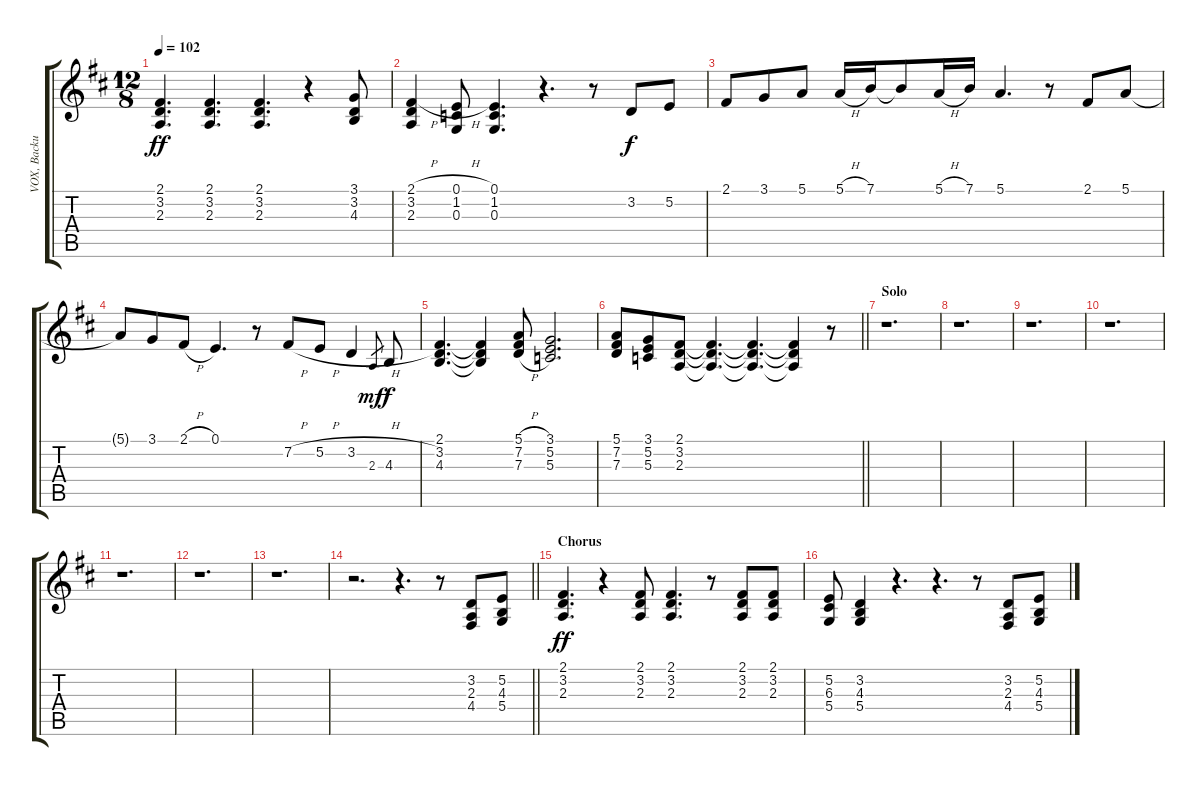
\track ("VOX, Backup" "VOX, Backu") {instrument synthvoice}
\staff {score tabs}
\tuning (E4 B3 G3 D3 A2 E2) {hide}
\ts (12 8)
\tempo 102
\clef g2
\ks d
(2.1 3.2 2.3).4{d dy ff} (2.1 3.2 2.3).4{d} (2.1 3.2 2.3).4{d} r.4 (3.1 3.2 4.3).8 |
(2.1{h} 3.2 2.3).4 (0.1{h} 1.2 0.3).8 (0.1 1.2 0.3).4{d} r.4{d} r.8 3.2.8{dy f} 5.2.8 |
2.1.8 3.1.8 5.1.8 5.1{h}.16 7.1.16 7.1{t}.8 5.1{h}.16 7.1.16 5.1.4{d} r.8 2.1.8 5.1.8 |
5.1{t}.8 3.1.8 2.1{h}.8 0.1.4{d} r.8 7.2{h}.8 5.2{h}.8 3.2{h}.4 2.3.8{gr dy mf} 4.3.8{dy f} |
(2.1 3.2 4.3).4{d} (2.1{t} 3.2{t} 4.3{t}).4 (5.1{h} 7.2{h} 7.3{h}).8 (3.1 5.2 5.3).2{d} |
\barLineRight lightlight
(5.1 7.2 7.3).8 (3.1 5.2 5.3).8 (2.1 3.2 2.3).8 (2.1{t} 3.2{t} 2.3{t}).4{d} (2.1{t} 3.2{t} 2.3{t}).4{d} (2.1{t} 3.2{t} 2.3{t}).4 r.8 |
\section ("" "Solo")
r.1{d} |
r.1{d} |
r.1{d} |
r.1{d} |
r.1{d} |
r.1{d} |
r.1{d} |
\barLineRight lightlight
r.2{d} r.4{d} r.8 (3.2 2.3 4.4).8 (5.2 4.3 5.4).8 |
\section ("" "Chorus")
(2.1 3.2 2.3).4{d dy ff} r.4 (2.1 3.2 2.3).8 (2.1 3.2 2.3).4{d} r.8 (2.1 3.2 2.3).8 (2.1 3.2 2.3).8 |
(5.2 6.3 5.4).8 (3.2 4.3 5.4).4 r.4{d} r.4{d} r.8 (3.2 2.3 4.4).8 (5.2 4.3 5.4).8
